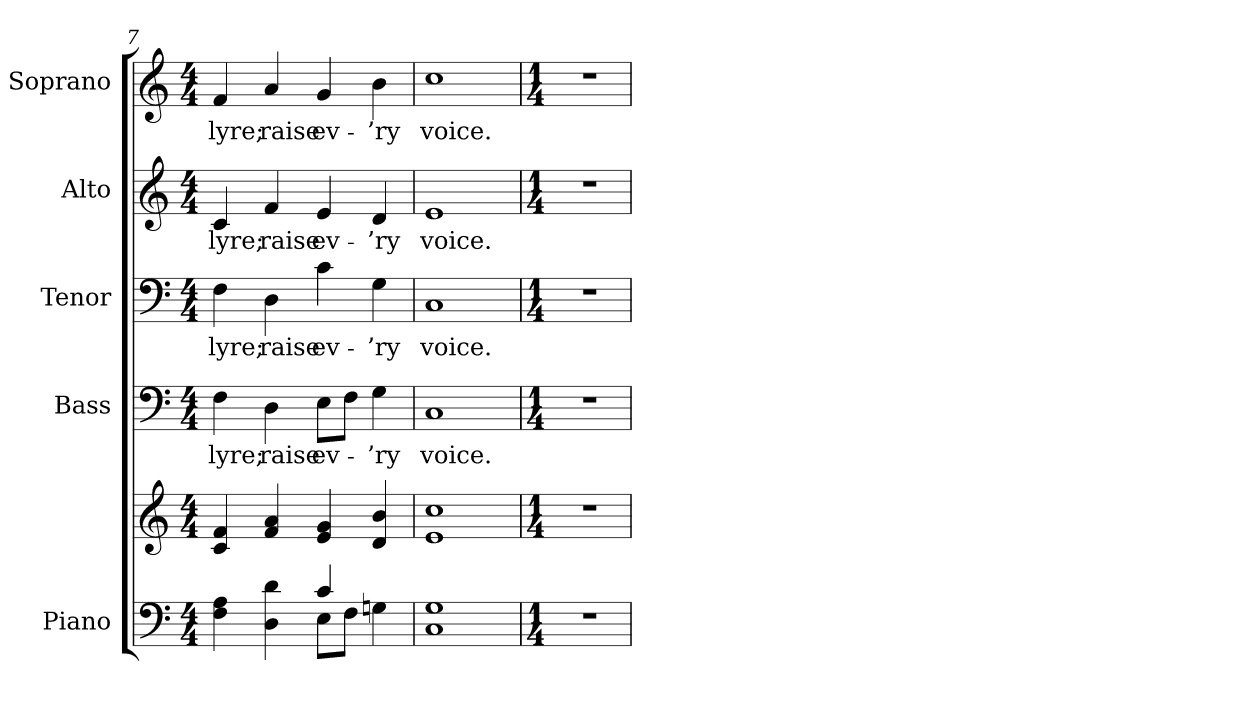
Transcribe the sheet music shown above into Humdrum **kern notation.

**kern	**kern	**kern	**text	**kern	**text	**kern	**text	**kern	**text
*part5	*part5	*part4	*part4	*part3	*part3	*part2	*part2	*part1	*part1
*staff6	*staff5	*staff4	*staff4	*staff3	*staff3	*staff2	*staff2	*staff1	*staff1
*I"Piano	*	*I"Bass	*	*I"Tenor	*	*I"Alto	*	*I"Soprano	*
*I'Pno.	*	*I'B.	*	*I'T.	*	*I'A.	*	*I'S.	*
!!LO:PB:g=z
*clefF4	*clefG2	*clefF4	*	*clefF4	*	*clefG2	*	*clefG2	*
*k[]	*k[]	*k[]	*	*k[]	*	*k[]	*	*k[]	*
*C:	*C:	*C:	*	*C:	*	*C:	*	*C:	*
*M4/4	*M4/4	*M4/4	*	*M4/4	*	*M4/4	*	*M4/4	*
=7	=7	=7	=7	=7	=7	=7	=7	=7	=7
*^	*	*	*	*	*	*	*	*	*
!	!	!	!	!LO:LY:b:color=#000000	!	!	!	!	!	!
!	!	!	!	!	!	!LO:LY:b:color=#000000	!	!	!	!
!	!	!	!	!	!	!	!	!LO:LY:b:color=#000000	!	!
!	!	!	!	!	!	!	!	!	!	!LO:LY:b:color=#000000
4Fi\ 4Ai	2ryy	4ci/ 4fi	4Fi\	lyre;	4Fi\	lyre;	4ci/	lyre;	4fi/	lyre;
!	!	!	!	!LO:LY:b:color=#000000	!	!	!	!	!	!
!	!	!	!	!	!	!LO:LY:b:color=#000000	!	!	!	!
!	!	!	!	!	!	!	!	!LO:LY:b:color=#000000	!	!
!	!	!	!	!	!	!	!	!	!	!LO:LY:b:color=#000000
4Di\ 4di	.	4fi/ 4ai	4Di\	raise	4Di\	raise	4fi/	raise	4ai/	raise
!	!	!	!	!LO:LY:b:color=#000000	!	!	!	!	!	!
!	!	!	!	!	!	!LO:LY:b:color=#000000	!	!	!	!
!	!	!	!	!	!	!	!	!LO:LY:b:color=#000000	!	!
!	!	!	!	!	!	!	!	!	!	!LO:LY:b:color=#000000
4ci/	8Ei\L	4ei/ 4gi	8Ei\L	ev-	4ci\	ev-	4ei/	ev-	4gi/	ev-
.	8Fi\J	.	8Fi\J	.	.	.	.	.	.	.
!	!	!	!	!LO:LY:b:color=#000000	!	!	!	!	!	!
!	!	!	!	!	!	!LO:LY:b:color=#000000	!	!	!	!
!	!	!	!	!	!	!	!	!LO:LY:b:color=#000000	!	!
!	!	!	!	!	!	!	!	!	!	!LO:LY:b:color=#000000
4Gni\	4ryy	4di/ 4bi	4Gi\	-’ry	4Gi\	-’ry	4di/	-’ry	4bi\	-’ry
*v	*v	*	*	*	*	*	*	*	*	*
=8	=8	=8	=8	=8	=8	=8	=8	=8	=8
*^	*	*	*	*	*	*	*	*	*
!	!	!	!	!LO:LY:b:color=#000000	!	!	!	!	!	!
*v	*v	*	*	*	*	*	*	*	*	*
*^	*	*	*	*	*	*	*	*	*
!	!	!	!	!	!	!LO:LY:b:color=#000000	!	!	!	!
*v	*v	*	*	*	*	*	*	*	*	*
*^	*	*	*	*	*	*	*	*	*
!	!	!	!	!	!	!	!	!LO:LY:b:color=#000000	!	!
*v	*v	*	*	*	*	*	*	*	*	*
*^	*	*	*	*	*	*	*	*	*
!	!	!	!	!	!	!	!	!	!	!LO:LY:b:color=#000000
*v	*v	*	*	*	*	*	*	*	*	*
1Ci 1Gi	1ei 1cci	1Ci	voice.	1Ci	voice.	1ei	voice.	1cci	voice.
!!LO:PB:g=z
=9	=9	=9	=9	=9	=9	=9	=9	=9	=9
*M1/4	*M1/4	*M1/4	*	*M1/4	*	*M1/4	*	*M1/4	*
!LO:N:vis=1	!LO:N:vis=1	!LO:N:vis=1	!	!LO:N:vis=1	!	!LO:N:vis=1	!	!LO:N:vis=1	!
4r	4r	4r	.	4r	.	4r	.	4r	.
=	=	=	=	=	=	=	=	=	=
*-	*-	*-	*-	*-	*-	*-	*-	*-	*-
